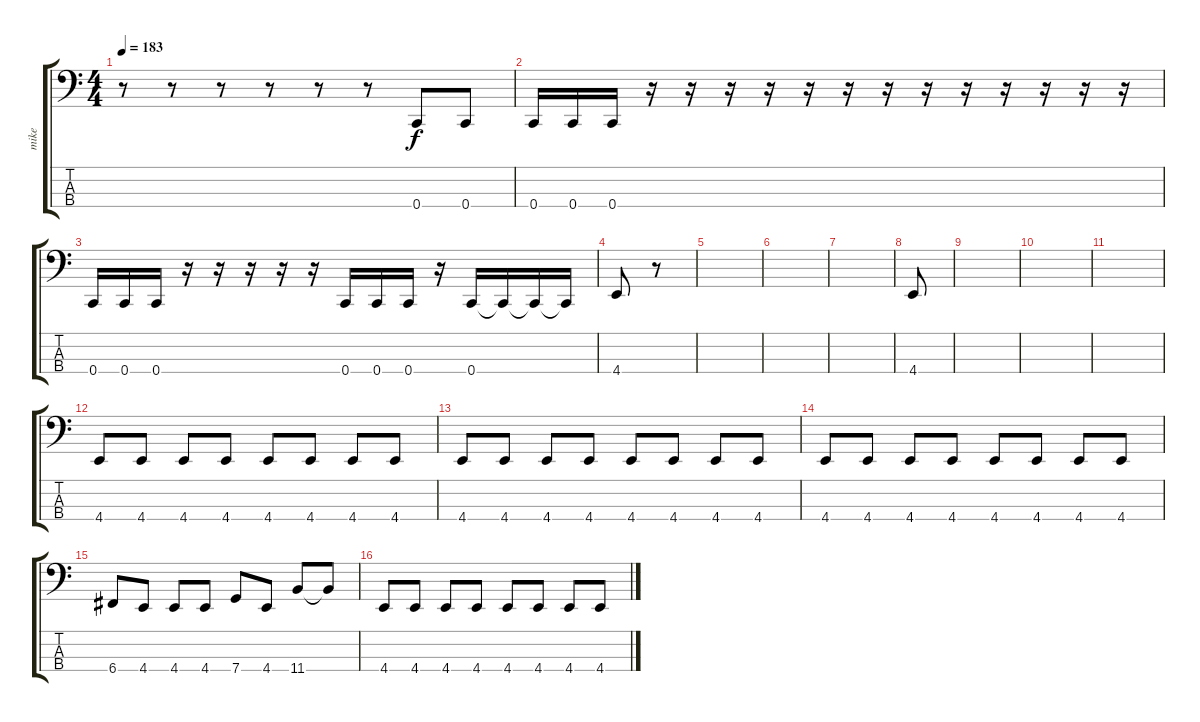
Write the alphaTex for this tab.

\track ("mike" "mike") {instrument electricbassfinger}
\staff {score tabs}
\tuning (F2 C2 G1 C1) {hide}
\ts (4 4)
\tempo 183
\clef f4
\ks c
r.8{dy f} r.8 r.8 r.8 r.8 r.8 0.4.8 0.4.8 |
0.4.16 0.4.16 0.4.16 r.16 r.16 r.16 r.16 r.16 r.16 r.16 r.16 r.16 r.16 r.16 r.16 r.16 |
0.4.16 0.4.16 0.4.16 r.16 r.16 r.16 r.16 r.16 0.4.16 0.4.16 0.4.16 r.16 0.4.16 0.4{t}.16 0.4{t}.16 0.4{t}.16 |
4.4.8 r.8 |
|
|
|
4.4.8 |
|
|
|
4.4.8 4.4.8 4.4.8 4.4.8 4.4.8 4.4.8 4.4.8 4.4.8 |
4.4.8 4.4.8 4.4.8 4.4.8 4.4.8 4.4.8 4.4.8 4.4.8 |
4.4.8 4.4.8 4.4.8 4.4.8 4.4.8 4.4.8 4.4.8 4.4.8 |
6.4.8 4.4.8 4.4.8 4.4.8 7.4.8 4.4.8 11.4.8 11.4{t}.8 |
4.4.8 4.4.8 4.4.8 4.4.8 4.4.8 4.4.8 4.4.8 4.4.8
